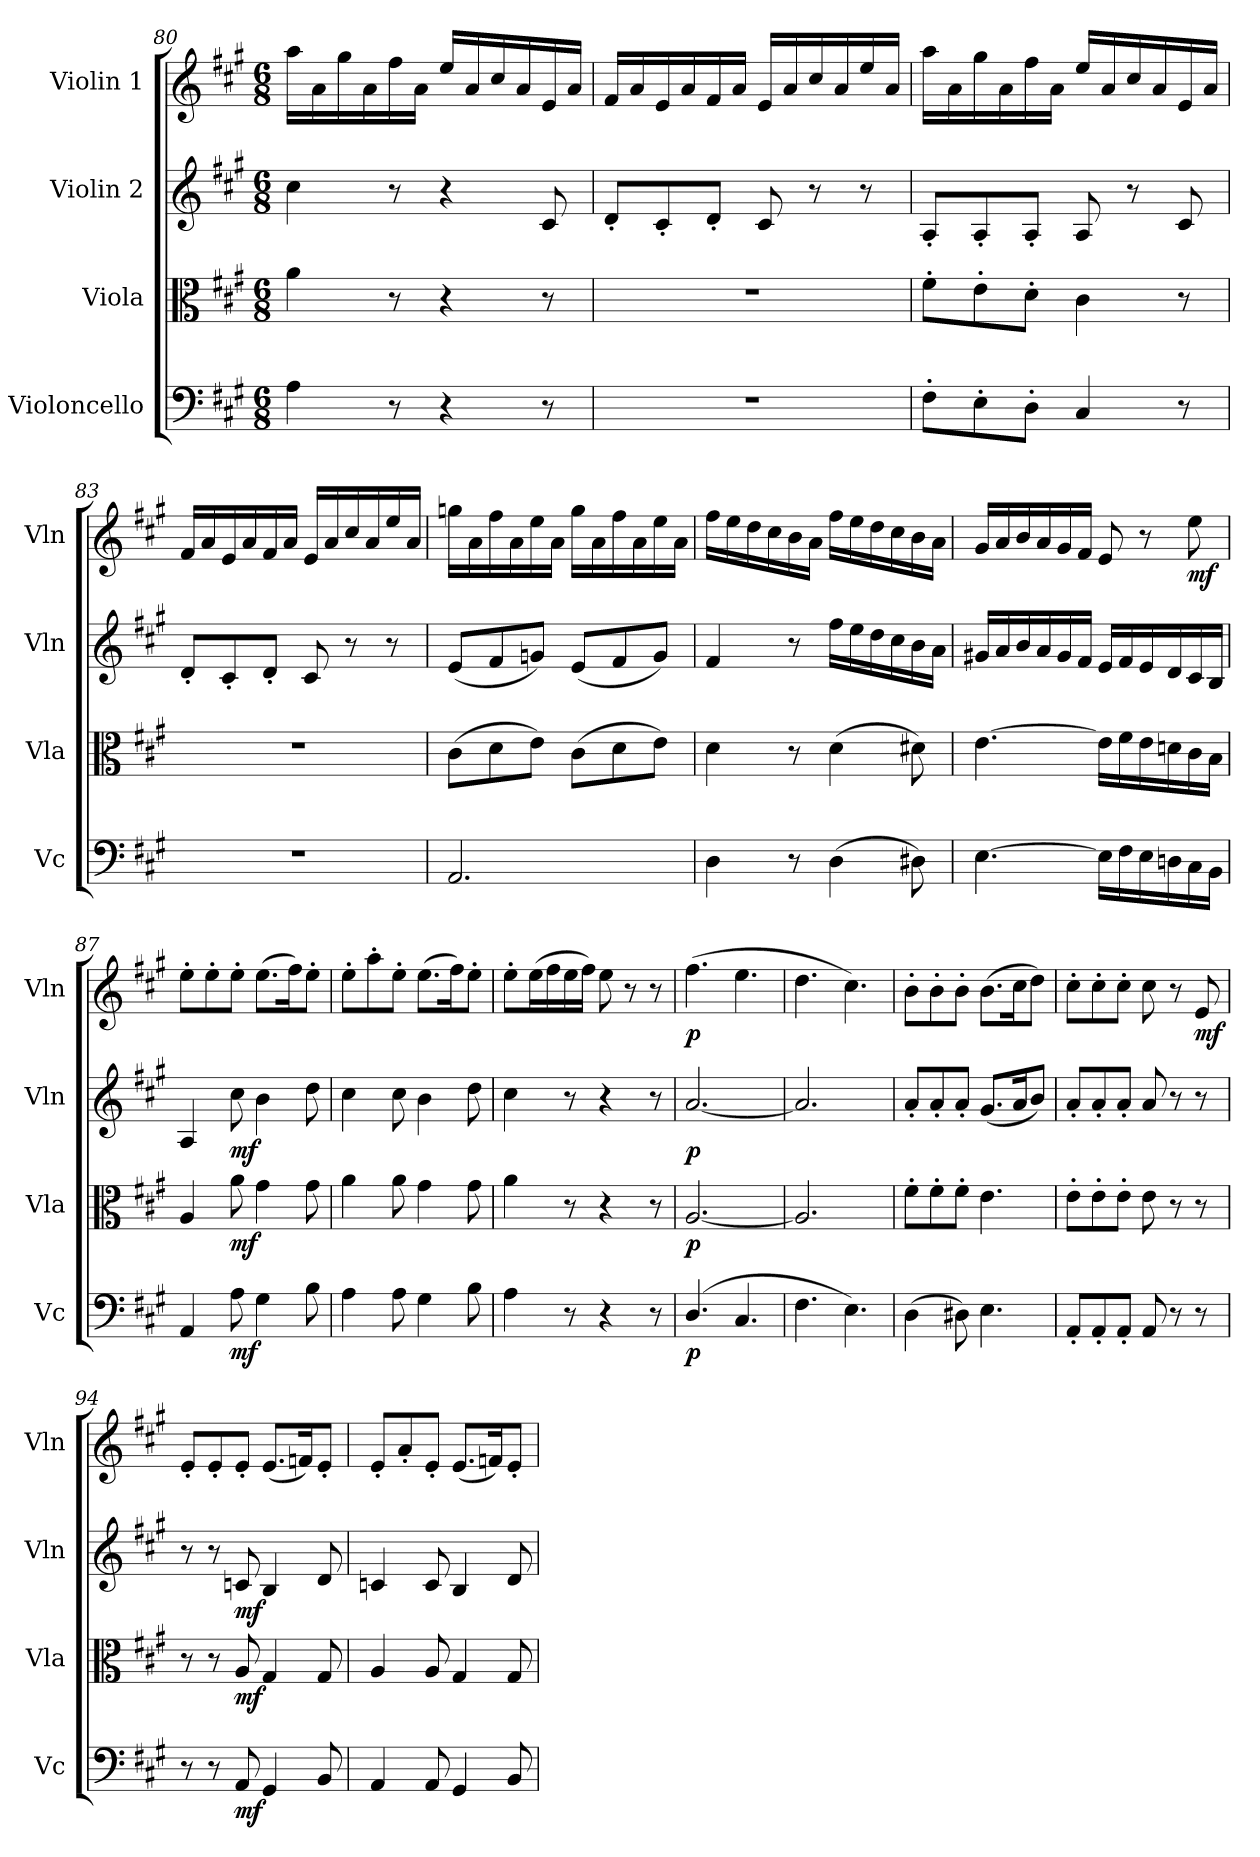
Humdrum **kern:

**kern	**dynam	**kern	**dynam	**kern	**dynam	**kern	**dynam
*part4	*part4	*part3	*part3	*part2	*part2	*part1	*part1
*staff4	*staff4	*staff3	*staff3	*staff2	*staff2	*staff1	*staff1
*I"Violoncello	*	*I"Viola	*	*I"Violin 2	*	*I"Violin 1	*
*I'Vc	*	*I'Vla	*	*I'Vln	*	*I'Vln	*
!!LO:LB:g=z
*clefF4	*	*clefC3	*	*clefG2	*	*clefG2	*
*k[f#c#g#]	*	*k[f#c#g#]	*	*k[f#c#g#]	*	*k[f#c#g#]	*
*M6/8	*	*M6/8	*	*M6/8	*	*M6/8	*
=80	=80	=80	=80	=80	=80	=80	=80
4A\	.	4a\	.	4cc#\	.	16aa\LL	.
.	.	.	.	.	.	16a\	.
.	.	.	.	.	.	16gg#\	.
.	.	.	.	.	.	16a\	.
8r	.	8r	.	8r	.	16ff#\	.
.	.	.	.	.	.	16a\JJ	.
4r	.	4r	.	4r	.	16ee/LL	.
.	.	.	.	.	.	16a/	.
.	.	.	.	.	.	16cc#/	.
.	.	.	.	.	.	16a/	.
8r	.	8r	.	8c#/	.	16e/	.
.	.	.	.	.	.	16a/JJ	.
=81	=81	=81	=81	=81	=81	=81	=81
2.r	.	2.r	.	8d'/L	.	16f#/LL	.
.	.	.	.	.	.	16a/	.
.	.	.	.	8c#'/	.	16e/	.
.	.	.	.	.	.	16a/	.
.	.	.	.	8d'/J	.	16f#/	.
.	.	.	.	.	.	16a/JJ	.
.	.	.	.	8c#/	.	16e/LL	.
.	.	.	.	.	.	16a/	.
.	.	.	.	8r	.	16cc#/	.
.	.	.	.	.	.	16a/	.
.	.	.	.	8r	.	16ee/	.
.	.	.	.	.	.	16a/JJ	.
=82	=82	=82	=82	=82	=82	=82	=82
8F#'\L	.	8f#'\L	.	8A'/L	.	16aa\LL	.
.	.	.	.	.	.	16a\	.
8E'\	.	8e'\	.	8A'/	.	16gg#\	.
.	.	.	.	.	.	16a\	.
8D'\J	.	8d'\J	.	8A'/J	.	16ff#\	.
.	.	.	.	.	.	16a\JJ	.
4C#/	.	4c#\	.	8A/	.	16ee/LL	.
.	.	.	.	.	.	16a/	.
.	.	.	.	8r	.	16cc#/	.
.	.	.	.	.	.	16a/	.
8r	.	8r	.	8c#/	.	16e/	.
.	.	.	.	.	.	16a/JJ	.
!!LO:LB:g=z
=83	=83	=83	=83	=83	=83	=83	=83
2.r	.	2.r	.	8d'/L	.	16f#/LL	.
.	.	.	.	.	.	16a/	.
.	.	.	.	8c#'/	.	16e/	.
.	.	.	.	.	.	16a/	.
.	.	.	.	8d'/J	.	16f#/	.
.	.	.	.	.	.	16a/JJ	.
.	.	.	.	8c#/	.	16e/LL	.
.	.	.	.	.	.	16a/	.
.	.	.	.	8r	.	16cc#/	.
.	.	.	.	.	.	16a/	.
.	.	.	.	8r	.	16ee/	.
.	.	.	.	.	.	16a/JJ	.
=84	=84	=84	=84	=84	=84	=84	=84
2.AA/	.	(8c#\L	.	(8e/L	.	16ggn\LL	.
.	.	.	.	.	.	16a\	.
.	.	8d\	.	8f#/	.	16ff#\	.
.	.	.	.	.	.	16a\	.
.	.	8e\J)	.	8gn/J)	.	16ee\	.
.	.	.	.	.	.	16a\JJ	.
.	.	(8c#\L	.	(8e/L	.	16gg\LL	.
.	.	.	.	.	.	16a\	.
.	.	8d\	.	8f#/	.	16ff#\	.
.	.	.	.	.	.	16a\	.
.	.	8e\J)	.	8g/J)	.	16ee\	.
.	.	.	.	.	.	16a\JJ	.
=85	=85	=85	=85	=85	=85	=85	=85
4D\	.	4d\	.	4f#/	.	16ff#\LL	.
.	.	.	.	.	.	16ee\	.
.	.	.	.	.	.	16dd\	.
.	.	.	.	.	.	16cc#\	.
8r	.	8r	.	8r	.	16b\	.
.	.	.	.	.	.	16a\JJ	.
(4D\	.	(4d\	.	16ff#\LL	.	16ff#\LL	.
.	.	.	.	16ee\	.	16ee\	.
.	.	.	.	16dd\	.	16dd\	.
.	.	.	.	16cc#\	.	16cc#\	.
8D#X\)	.	8d#X\)	.	16b\	.	16b\	.
.	.	.	.	16a\JJ	.	16a\JJ	.
!!LO:LB:g=z
=86	=86	=86	=86	=86	=86	=86	=86
[4.E\	.	[4.e\	.	16g#X/LL	.	16g#/LL	.
.	.	.	.	16a/	.	16a/	.
.	.	.	.	16b/	.	16b/	.
.	.	.	.	16a/	.	16a/	.
.	.	.	.	16g#/	.	16g#/	.
.	.	.	.	16f#/JJ	.	16f#/JJ	.
16E\LL]	.	16e\LL]	.	16e/LL	.	8e/	.
16F#\	.	16f#\	.	16f#/	.	.	.
16E\	.	16e\	.	16e/	.	8r	.
16Dn\	.	16dn\	.	16d/	.	.	.
!	!	!	!	!	!	!	!LO:DY:b
16C#\	.	16c#\	.	16c#/	.	8ee\	mf
16BB\JJ	.	16B\JJ	.	16B/JJ	.	.	.
=87	=87	=87	=87	=87	=87	=87	=87
4AA/	.	4A/	.	4A/	.	8ee'\L	.
.	.	.	.	.	.	8ee'\	.
!	!LO:DY:b	!	!LO:DY:b	!	!LO:DY:b	!	!
8A\	mf	8a\	mf	8cc#\	mf	8ee'\J	.
4G#\	.	4g#\	.	4b\	.	(8.ee\L	.
.	.	.	.	.	.	16ff#\K)	.
8B\	.	8g#\	.	8dd\	.	8ee'\J	.
=88	=88	=88	=88	=88	=88	=88	=88
4A\	.	4a\	.	4cc#\	.	8ee'\L	.
.	.	.	.	.	.	8aa'\	.
8A\	.	8a\	.	8cc#\	.	8ee'\J	.
4G#\	.	4g#\	.	4b\	.	(8.ee\L	.
.	.	.	.	.	.	16ff#\K)	.
8B\	.	8g#\	.	8dd\	.	8ee'\J	.
!!LO:LB:g=z
=89	=89	=89	=89	=89	=89	=89	=89
4A\	.	4a\	.	4cc#\	.	8ee'\L	.
.	.	.	.	.	.	(16ee\L	.
.	.	.	.	.	.	16ff#\	.
8r	.	8r	.	8r	.	16ee\	.
.	.	.	.	.	.	16ff#\JJ)	.
4r	.	4r	.	4r	.	8ee\	.
.	.	.	.	.	.	8r	.
8r	.	8r	.	8r	.	8r	.
=90	=90	=90	=90	=90	=90	=90	=90
!	!LO:DY:b	!	!LO:DY:b	!	!LO:DY:b	!	!LO:DY:b
(4.D/	p	[2.A/	p	[2.a/	p	(4.ff#\	p
4.C#/	.	.	.	.	.	4.ee\	.
=91	=91	=91	=91	=91	=91	=91	=91
4.F#\	.	2.A/]	.	2.a/]	.	4.dd\	.
4.E\)	.	.	.	.	.	4.cc#\)	.
=92	=92	=92	=92	=92	=92	=92	=92
(4D\	.	8f#'\L	.	8a'/L	.	8b'\L	.
.	.	8f#'\	.	8a'/	.	8b'\	.
8D#X\)	.	8f#'\J	.	8a'/J	.	8b'\J	.
4.E\	.	4.e\	.	(8.g#/L	.	(8.b\L	.
.	.	.	.	16a/K	.	16cc#\K	.
.	.	.	.	8b/J)	.	8dd\J)	.
=93	=93	=93	=93	=93	=93	=93	=93
8AA'/L	.	8e'\L	.	8a'/L	.	8cc#'\L	.
8AA'/	.	8e'\	.	8a'/	.	8cc#'\	.
8AA'/J	.	8e'\J	.	8a'/J	.	8cc#'\J	.
8AA/	.	8e\	.	8a/	.	8cc#\	.
8r	.	8r	.	8r	.	8r	.
!	!	!	!	!	!	!	!LO:DY:b
8r	.	8r	.	8r	.	8e/	mf
!!LO:PB:g=z
=94	=94	=94	=94	=94	=94	=94	=94
8r	.	8r	.	8r	.	8e'/L	.
8r	.	8r	.	8r	.	8e'/	.
!	!LO:DY:b	!	!LO:DY:b	!	!LO:DY:b	!	!
8AA/	mf	8A/	mf	8cn/	mf	8e'/J	.
4GG#/	.	4G#/	.	4B/	.	(8.e/L	.
.	.	.	.	.	.	16fn/K)	.
8BB/	.	8G#/	.	8d/	.	8e'/J	.
=95	=95	=95	=95	=95	=95	=95	=95
4AA/	.	4A/	.	4cn/	.	8e'/L	.
.	.	.	.	.	.	8a'/	.
8AA/	.	8A/	.	8c/	.	8e'/J	.
4GG#/	.	4G#/	.	4B/	.	(8.e/L	.
.	.	.	.	.	.	16fn/K)	.
8BB/	.	8G#/	.	8d/	.	8e'/J	.
=	=	=	=	=	=	=	=
*-	*-	*-	*-	*-	*-	*-	*-
